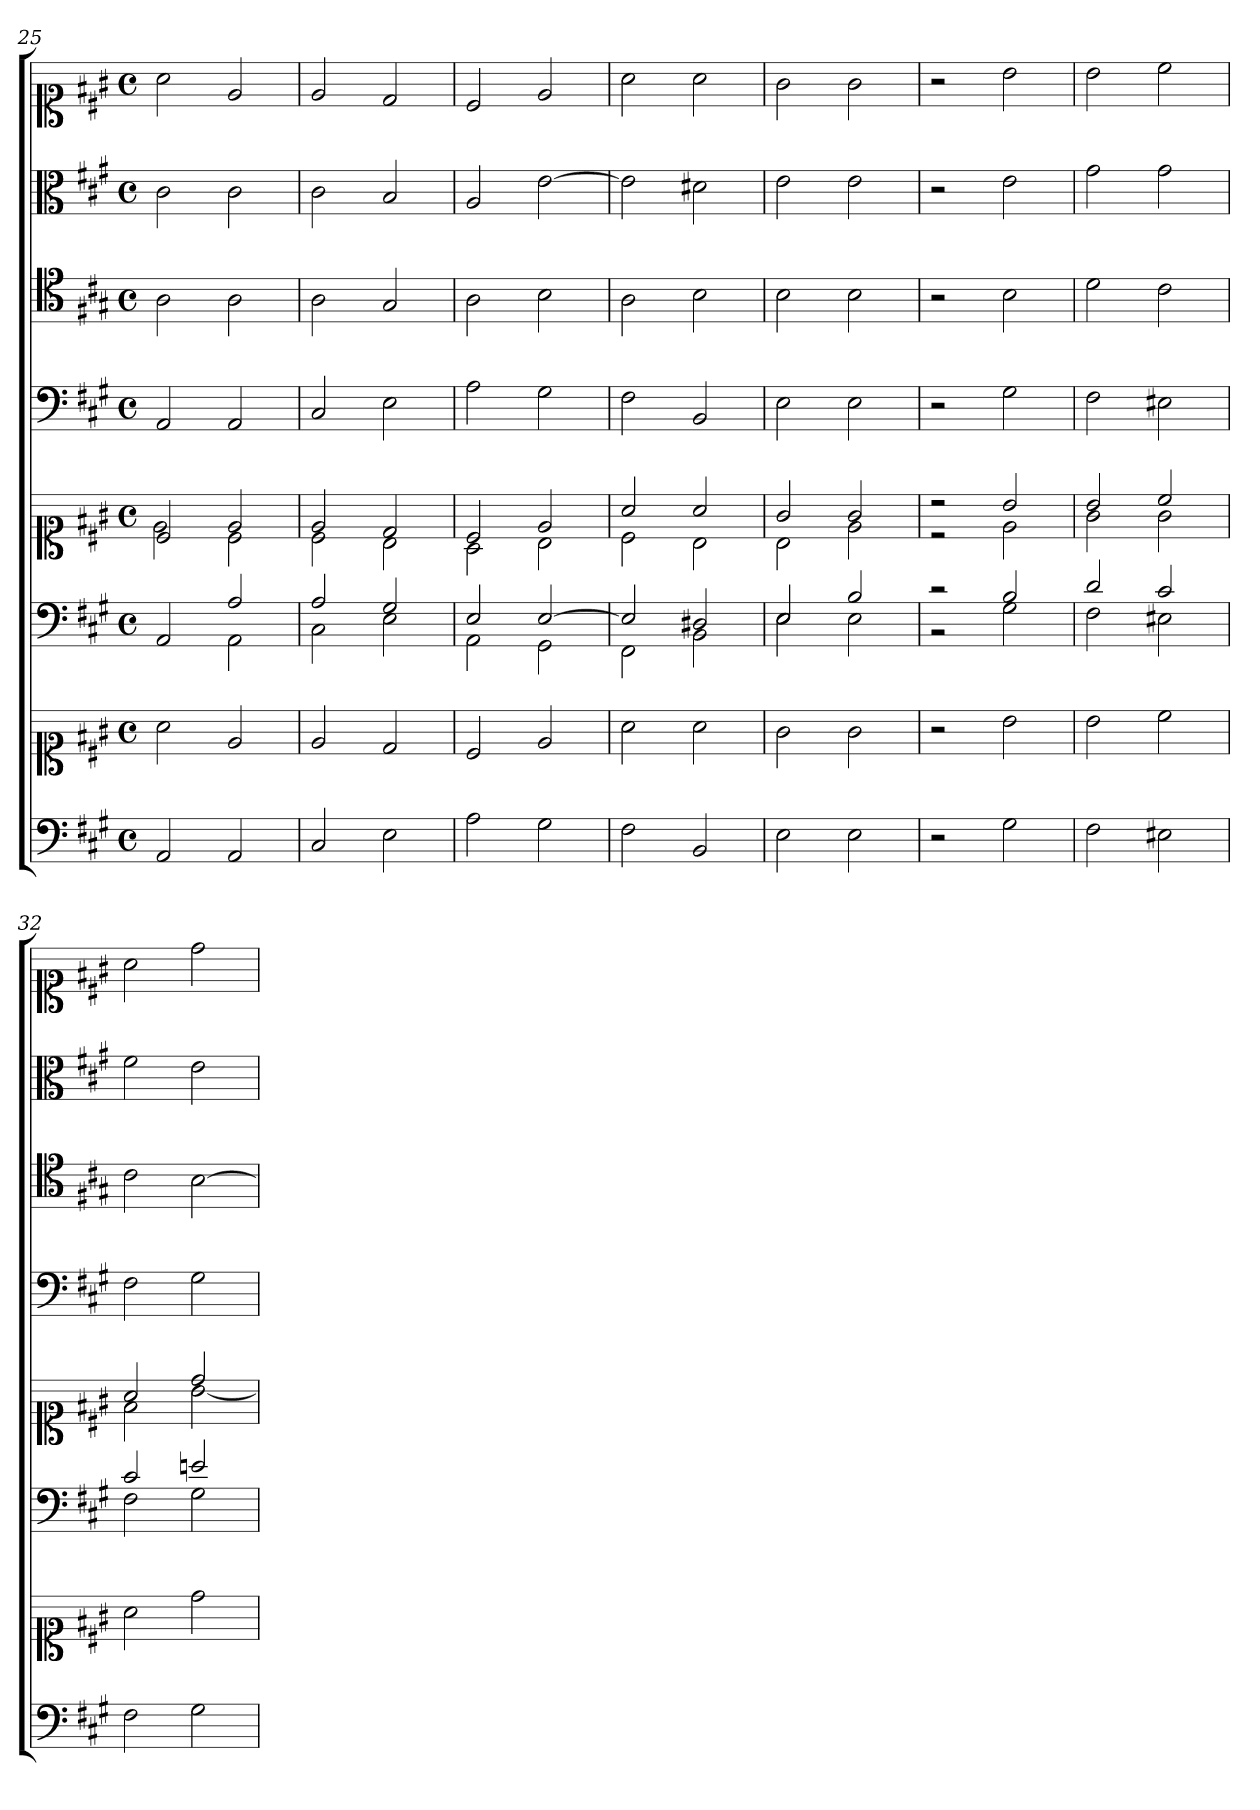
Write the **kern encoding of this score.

**kern	**kern	**kern	**kern	**kern	**kern	**kern	**kern
*part6	*part6	*part5	*part5	*part4	*part3	*part2	*part1
*staff8	*staff7	*staff6	*staff5	*staff4	*staff3	*staff2	*staff1
*clefF4	*clefC1	*clefF4	*clefC1	*clefF4	*clefC4	*clefC3	*clefC1
*k[f#c#g#]	*k[f#c#g#]	*k[f#c#g#]	*k[f#c#g#]	*k[f#c#g#]	*k[f#c#g#]	*k[f#c#g#]	*k[f#c#g#]
*A:	*A:	*A:	*A:	*A:	*A:	*A:	*A:
*M4/4	*M4/4	*M4/4	*M4/4	*M4/4	*M4/4	*M4/4	*M4/4
*met(c)	*met(c)	*met(c)	*met(c)	*met(c)	*met(c)	*met(c)	*met(c)
=25	=25	=25	=25	=25	=25	=25	=25
*	*	*^	*^	*	*	*	*
2AA	2a	2ryy	2AA	2c#	2e	2AA	2A	2c#	2a
2AA	2e	2A	2AA	2e	2c#	2AA	2A	2c#	2e
=26	=26	=26	=26	=26	=26	=26	=26	=26	=26
2C#	2e	2A	2C#	2e	2c#	2C#	2A	2c#	2e
2E	2d	2G#	2E	2d	2B	2E	2G#	2B	2d
=27	=27	=27	=27	=27	=27	=27	=27	=27	=27
2A	2c#	2E	2AA	2c#	2A	2A	2A	2A	2c#
2G#	2e	[2E	2GG#	2e	2B	2G#	2B	[2e	2e
=28	=28	=28	=28	=28	=28	=28	=28	=28	=28
2F#	2a	2E]	2FF#	2a	2c#	2F#	2A	2e]	2a
2BB	2a	2D#X	2BB	2a	2B	2BB	2B	2d#X	2a
=29	=29	=29	=29	=29	=29	=29	=29	=29	=29
2E	2g#	2E	2E	2g#	2B	2E	2B	2e	2g#
2E	2g#	2B	2E	2g#	2e	2E	2B	2e	2g#
=30	=30	=30	=30	=30	=30	=30	=30	=30	=30
2r	2r	2r	2r	2r	2r	2r	2r	2r	2r
2G#	2b	2B	2G#	2b	2e	2G#	2B	2e	2b
=31	=31	=31	=31	=31	=31	=31	=31	=31	=31
2F#	2b	2d	2F#	2b	2g#	2F#	2d	2g#	2b
2E#X	2cc#	2c#	2E#X	2cc#	2g#	2E#X	2c#	2g#	2cc#
=32	=32	=32	=32	=32	=32	=32	=32	=32	=32
2F#	2a	2c#	2F#	2a	2f#	2F#	2c#	2f#	2a
2G#	2dd	2en	2G#	2dd	[2b	2G#	[2B	2e	2dd
*	*	*v	*v	*	*	*	*	*	*
*	*	*	*v	*v	*	*	*	*
=	=	=	=	=	=	=	=
*-	*-	*-	*-	*-	*-	*-	*-
